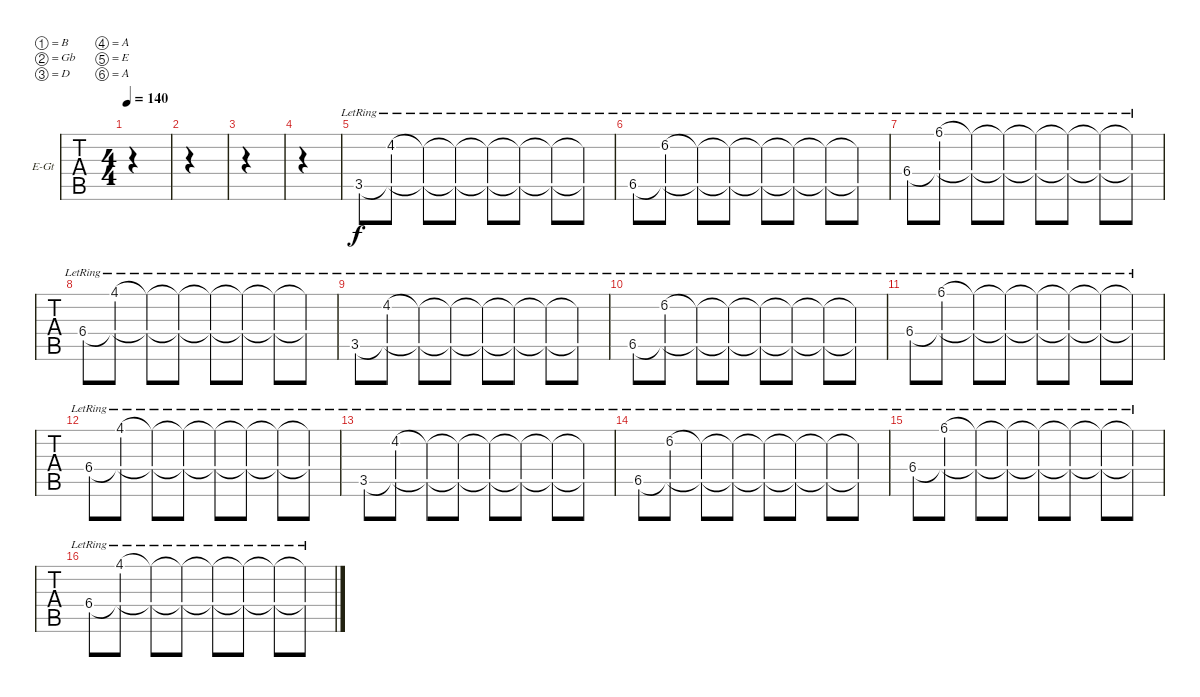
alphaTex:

\bracketExtendMode groupsimilarinstruments
\firstSystemTrackNameOrientation horizontal
\otherSystemsTrackNameOrientation horizontal
\track ("Clean Guitar" "E-Gt") {instrument electricguitarclean}
\staff {tabs}
\tuning (B3 Gb3 D3 A2 E2 A1)
\ts (4 4)
\tempo 140
\clef g2
\ks c
|
|
|
|
3.5{lr}.8 (4.2{lr} 3.5{lr t}).8 (4.2{lr t} 3.5{lr t}).8 (4.2{lr t} 3.5{lr t}).8 (3.5{lr t} 4.2{lr t}).8 (4.2{lr t} 3.5{lr t}).8 (4.2{lr t} 3.5{lr t}).8 (4.2{lr t} 3.5{lr t}).8 |
6.5{lr}.8 (6.2{lr} 6.5{lr t}).8 (6.2{lr t} 6.5{lr t}).8 (6.2{lr t} 6.5{lr t}).8 (6.2{lr t} 6.5{lr t}).8 (6.2{lr t} 6.5{lr t}).8 (6.2{lr t} 6.5{lr t}).8 (6.5{lr t} 6.2{lr t}).8 |
6.4{lr}.8 (6.1{lr} 6.4{lr t}).8 (6.1{lr t} 6.4{lr t}).8 (6.1{lr t} 6.4{lr t}).8 (6.1{lr t} 6.4{lr t}).8 (6.1{lr t} 6.4{lr t}).8 (6.1{lr t} 6.4{lr t}).8 (6.1{lr t} 6.4{lr t}).8 |
6.4{lr}.8 (4.1{lr} 6.4{lr t}).8 (4.1{lr t} 6.4{lr t}).8 (4.1{lr t} 6.4{lr t}).8 (4.1{lr t} 6.4{lr t}).8 (4.1{lr t} 6.4{lr t}).8 (4.1{lr t} 6.4{lr t}).8 (4.1{lr t} 6.4{lr t}).8 |
3.5{lr}.8 (4.2{lr} 3.5{lr t}).8 (4.2{lr t} 3.5{lr t}).8 (4.2{lr t} 3.5{lr t}).8 (3.5{lr t} 4.2{lr t}).8 (4.2{lr t} 3.5{lr t}).8 (4.2{lr t} 3.5{lr t}).8 (4.2{lr t} 3.5{lr t}).8 |
6.5{lr}.8 (6.2{lr} 6.5{lr t}).8 (6.2{lr t} 6.5{lr t}).8 (6.2{lr t} 6.5{lr t}).8 (6.2{lr t} 6.5{lr t}).8 (6.2{lr t} 6.5{lr t}).8 (6.2{lr t} 6.5{lr t}).8 (6.5{lr t} 6.2{lr t}).8 |
6.4{lr}.8 (6.1{lr} 6.4{lr t}).8 (6.1{lr t} 6.4{lr t}).8 (6.1{lr t} 6.4{lr t}).8 (6.1{lr t} 6.4{lr t}).8 (6.1{lr t} 6.4{lr t}).8 (6.1{lr t} 6.4{lr t}).8 (6.1{lr t} 6.4{lr t}).8 |
6.4{lr}.8 (4.1{lr} 6.4{lr t}).8 (4.1{lr t} 6.4{lr t}).8 (4.1{lr t} 6.4{lr t}).8 (4.1{lr t} 6.4{lr t}).8 (4.1{lr t} 6.4{lr t}).8 (4.1{lr t} 6.4{lr t}).8 (4.1{lr t} 6.4{lr t}).8 |
3.5{lr}.8 (4.2{lr} 3.5{lr t}).8 (4.2{lr t} 3.5{lr t}).8 (4.2{lr t} 3.5{lr t}).8 (3.5{lr t} 4.2{lr t}).8 (4.2{lr t} 3.5{lr t}).8 (4.2{lr t} 3.5{lr t}).8 (4.2{lr t} 3.5{lr t}).8 |
6.5{lr}.8 (6.2{lr} 6.5{lr t}).8 (6.2{lr t} 6.5{lr t}).8 (6.2{lr t} 6.5{lr t}).8 (6.2{lr t} 6.5{lr t}).8 (6.2{lr t} 6.5{lr t}).8 (6.2{lr t} 6.5{lr t}).8 (6.5{lr t} 6.2{lr t}).8 |
6.4{lr}.8 (6.1{lr} 6.4{lr t}).8 (6.1{lr t} 6.4{lr t}).8 (6.1{lr t} 6.4{lr t}).8 (6.1{lr t} 6.4{lr t}).8 (6.1{lr t} 6.4{lr t}).8 (6.1{lr t} 6.4{lr t}).8 (6.1{lr t} 6.4{lr t}).8 |
6.4{lr}.8 (4.1{lr} 6.4{lr t}).8 (4.1{lr t} 6.4{lr t}).8 (4.1{lr t} 6.4{lr t}).8 (4.1{lr t} 6.4{lr t}).8 (4.1{lr t} 6.4{lr t}).8 (4.1{lr t} 6.4{lr t}).8 (4.1{lr t} 6.4{lr t}).8
